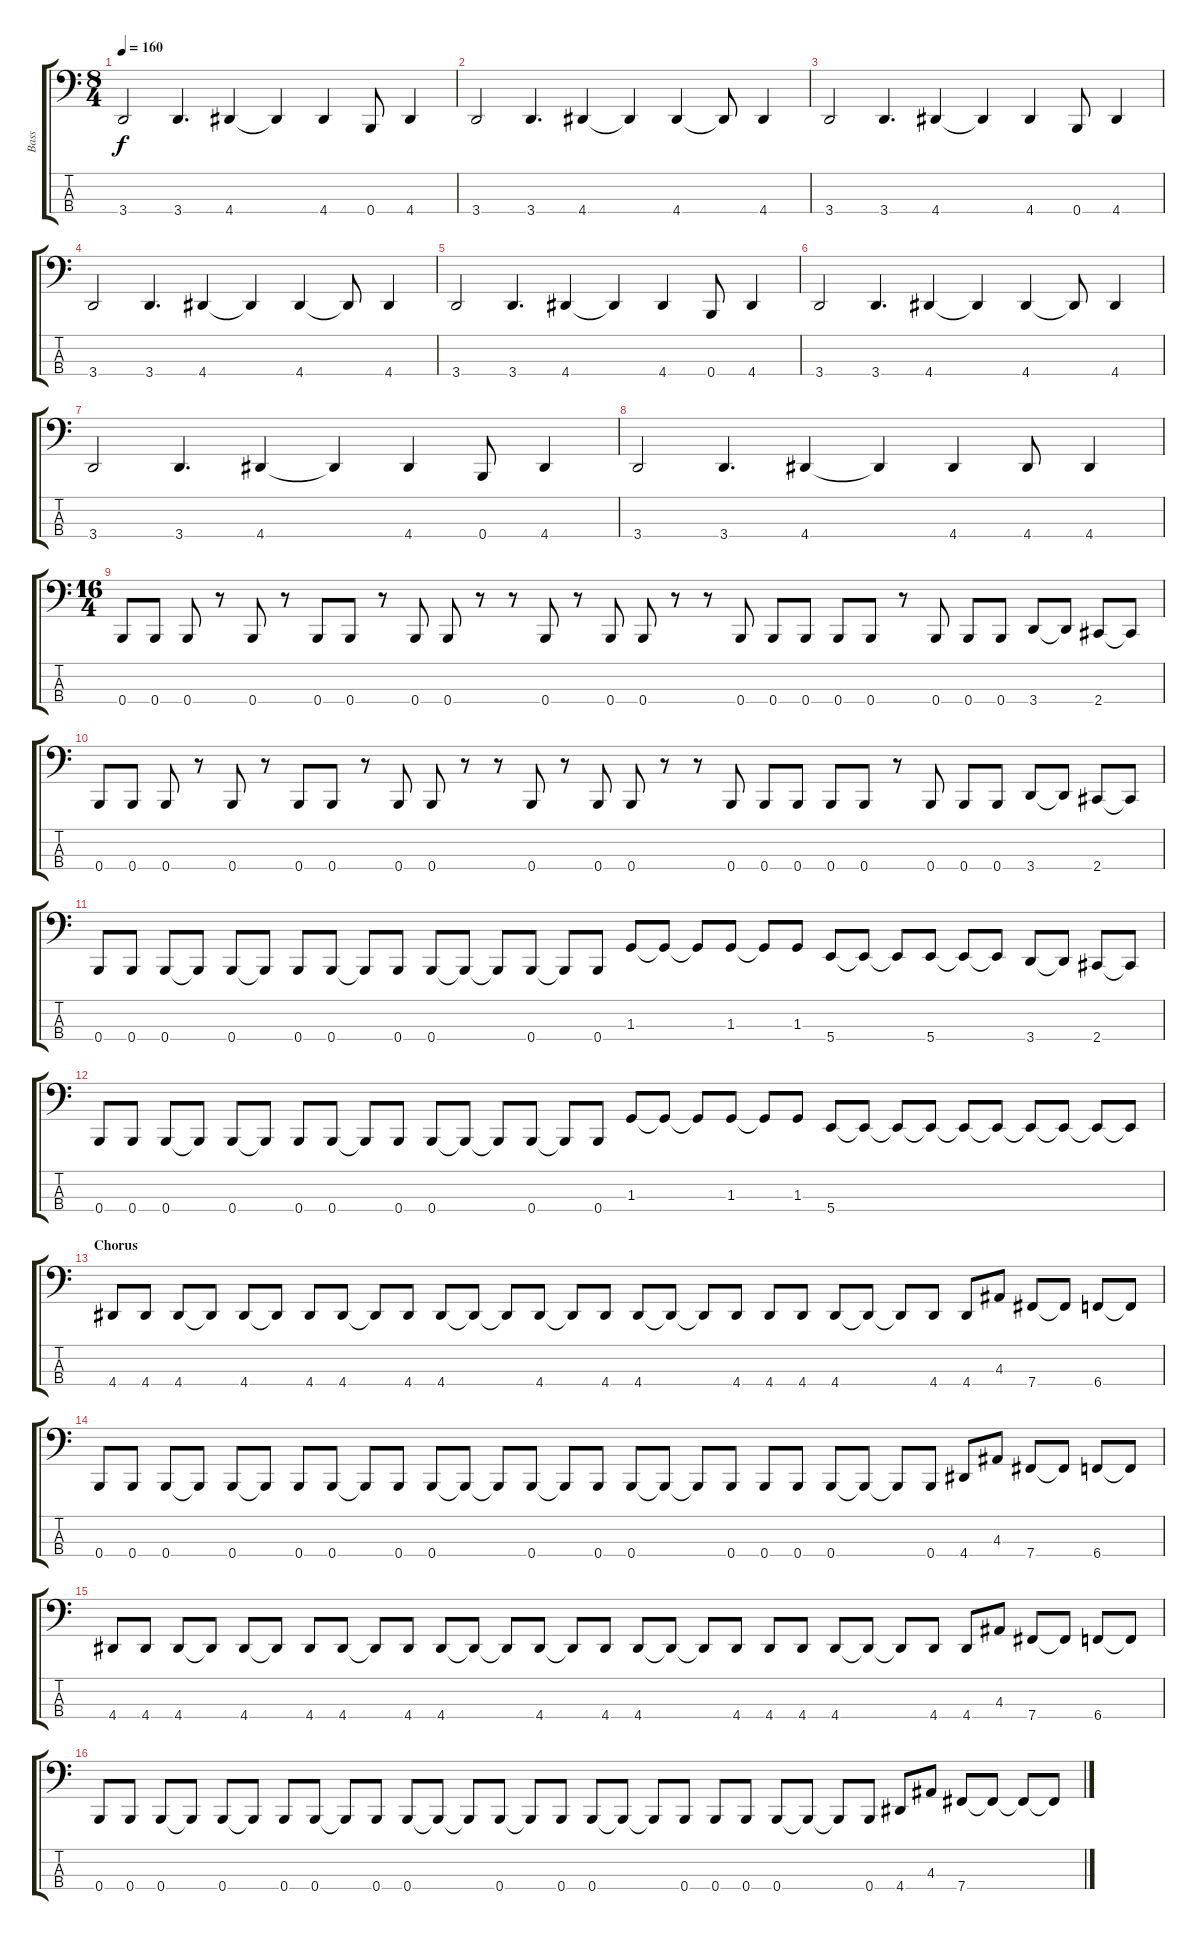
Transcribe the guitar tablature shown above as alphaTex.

\track ("Bass" "Bass") {instrument electricbasspick}
\staff {score tabs}
\tuning (E2 B1 Gb1 B0) {hide}
\ts (8 4)
\tempo 160
\clef f4
\ks c
3.4.2{dy f} 3.4.4{d} 4.4.4 4.4{t}.4 4.4.4 0.4.8 4.4.4 |
3.4.2 3.4.4{d} 4.4.4 4.4{t}.4 4.4.4 4.4{t}.8 4.4.4 |
3.4.2 3.4.4{d} 4.4.4 4.4{t}.4 4.4.4 0.4.8 4.4.4 |
3.4.2 3.4.4{d} 4.4.4 4.4{t}.4 4.4.4 4.4{t}.8 4.4.4 |
3.4.2 3.4.4{d} 4.4.4 4.4{t}.4 4.4.4 0.4.8 4.4.4 |
3.4.2 3.4.4{d} 4.4.4 4.4{t}.4 4.4.4 4.4{t}.8 4.4.4 |
3.4.2 3.4.4{d} 4.4.4 4.4{t}.4 4.4.4 0.4.8 4.4.4 |
3.4.2 3.4.4{d} 4.4.4 4.4{t}.4 4.4.4 4.4.8 4.4.4 |
\ts (16 4)
0.4.8 0.4.8 0.4.8 r.8 0.4.8 r.8 0.4.8 0.4.8 r.8 0.4.8 0.4.8 r.8 r.8 0.4.8 r.8 0.4.8 0.4.8 r.8 r.8 0.4.8 0.4.8 0.4.8 0.4.8 0.4.8 r.8 0.4.8 0.4.8 0.4.8 3.4.8 3.4{t}.8 2.4.8 2.4{t}.8 |
0.4.8 0.4.8 0.4.8 r.8 0.4.8 r.8 0.4.8 0.4.8 r.8 0.4.8 0.4.8 r.8 r.8 0.4.8 r.8 0.4.8 0.4.8 r.8 r.8 0.4.8 0.4.8 0.4.8 0.4.8 0.4.8 r.8 0.4.8 0.4.8 0.4.8 3.4.8 3.4{t}.8 2.4.8 2.4{t}.8 |
0.4.8 0.4.8 0.4.8 0.4{t}.8 0.4.8 0.4{t}.8 0.4.8 0.4.8 0.4{t}.8 0.4.8 0.4.8 0.4{t}.8 0.4{t}.8 0.4.8 0.4{t}.8 0.4.8 1.3.8 1.3{t}.8 1.3{t}.8 1.3.8 1.3{t}.8 1.3.8 5.4.8 5.4{t}.8 5.4{t}.8 5.4.8 5.4{t}.8 5.4{t}.8 3.4.8 3.4{t}.8 2.4.8 2.4{t}.8 |
0.4.8 0.4.8 0.4.8 0.4{t}.8 0.4.8 0.4{t}.8 0.4.8 0.4.8 0.4{t}.8 0.4.8 0.4.8 0.4{t}.8 0.4{t}.8 0.4.8 0.4{t}.8 0.4.8 1.3.8 1.3{t}.8 1.3{t}.8 1.3.8 1.3{t}.8 1.3.8 5.4.8 5.4{t}.8 5.4{t}.8 5.4{t}.8 5.4{t}.8 5.4{t}.8 5.4{t}.8 5.4{t}.8 5.4{t}.8 5.4{t}.8 |
\section ("" "Chorus")
4.4.8 4.4.8 4.4.8 4.4{t}.8 4.4.8 4.4{t}.8 4.4.8 4.4.8 4.4{t}.8 4.4.8 4.4.8 4.4{t}.8 4.4{t}.8 4.4.8 4.4{t}.8 4.4.8 4.4.8 4.4{t}.8 4.4{t}.8 4.4.8 4.4.8 4.4.8 4.4.8 4.4{t}.8 4.4{t}.8 4.4.8 4.4.8 4.3.8 7.4.8 7.4{t}.8 6.4.8 6.4{t}.8 |
0.4.8 0.4.8 0.4.8 0.4{t}.8 0.4.8 0.4{t}.8 0.4.8 0.4.8 0.4{t}.8 0.4.8 0.4.8 0.4{t}.8 0.4{t}.8 0.4.8 0.4{t}.8 0.4.8 0.4.8 0.4{t}.8 0.4{t}.8 0.4.8 0.4.8 0.4.8 0.4.8 0.4{t}.8 0.4{t}.8 0.4.8 4.4.8 4.3.8 7.4.8 7.4{t}.8 6.4.8 6.4{t}.8 |
4.4.8 4.4.8 4.4.8 4.4{t}.8 4.4.8 4.4{t}.8 4.4.8 4.4.8 4.4{t}.8 4.4.8 4.4.8 4.4{t}.8 4.4{t}.8 4.4.8 4.4{t}.8 4.4.8 4.4.8 4.4{t}.8 4.4{t}.8 4.4.8 4.4.8 4.4.8 4.4.8 4.4{t}.8 4.4{t}.8 4.4.8 4.4.8 4.3.8 7.4.8 7.4{t}.8 6.4.8 6.4{t}.8 |
0.4.8 0.4.8 0.4.8 0.4{t}.8 0.4.8 0.4{t}.8 0.4.8 0.4.8 0.4{t}.8 0.4.8 0.4.8 0.4{t}.8 0.4{t}.8 0.4.8 0.4{t}.8 0.4.8 0.4.8 0.4{t}.8 0.4{t}.8 0.4.8 0.4.8 0.4.8 0.4.8 0.4{t}.8 0.4{t}.8 0.4.8 4.4.8 4.3.8 7.4.8 7.4{t}.8 7.4{t}.8 7.4{t}.8
